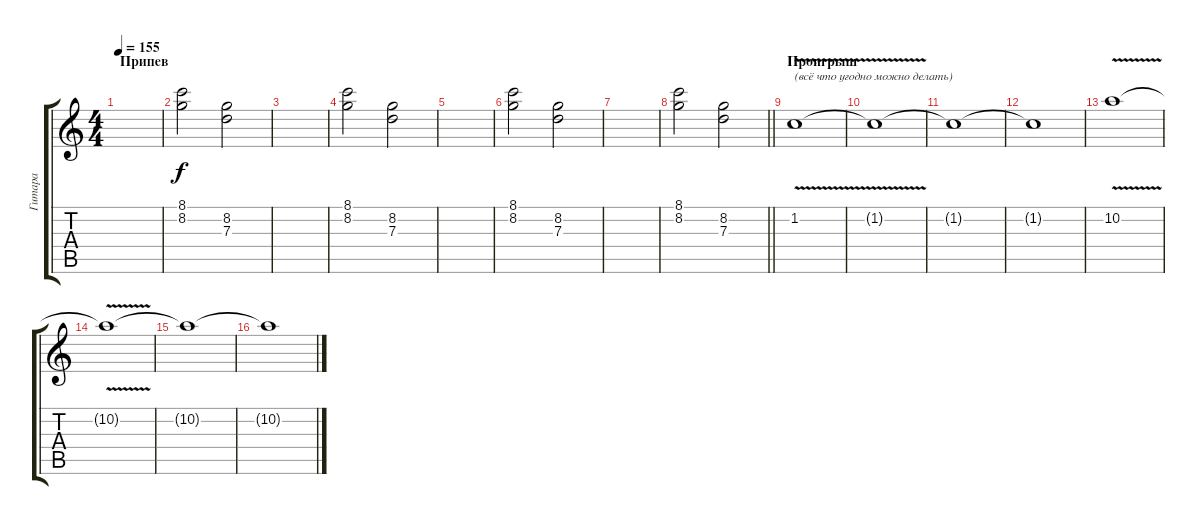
\track ("Гитара" "Гитара") {instrument overdrivenguitar}
\staff {score tabs}
\tuning (E4 B3 G3 D3 A2 E2) {hide}
\ts (4 4)
\section ("" "Припев")
\tempo 155
\clef g2
\ks c
|
(8.1 8.2).2 (8.2 7.3).2 |
|
(8.1 8.2).2 (8.2 7.3).2 |
|
(8.1 8.2).2 (8.2 7.3).2 |
|
\barLineRight lightlight
(8.1 8.2).2 (8.2 7.3).2 |
\section ("" "Проигрыш")
1.2{v}.1{txt "(всё что угодно можно делать)" volume 8} |
1.2{t}.1 |
1.2{t}.1 |
1.2{t}.1 |
10.2{v}.1 |
10.2{t}.1 |
10.2{t}.1 |
10.2{t}.1
